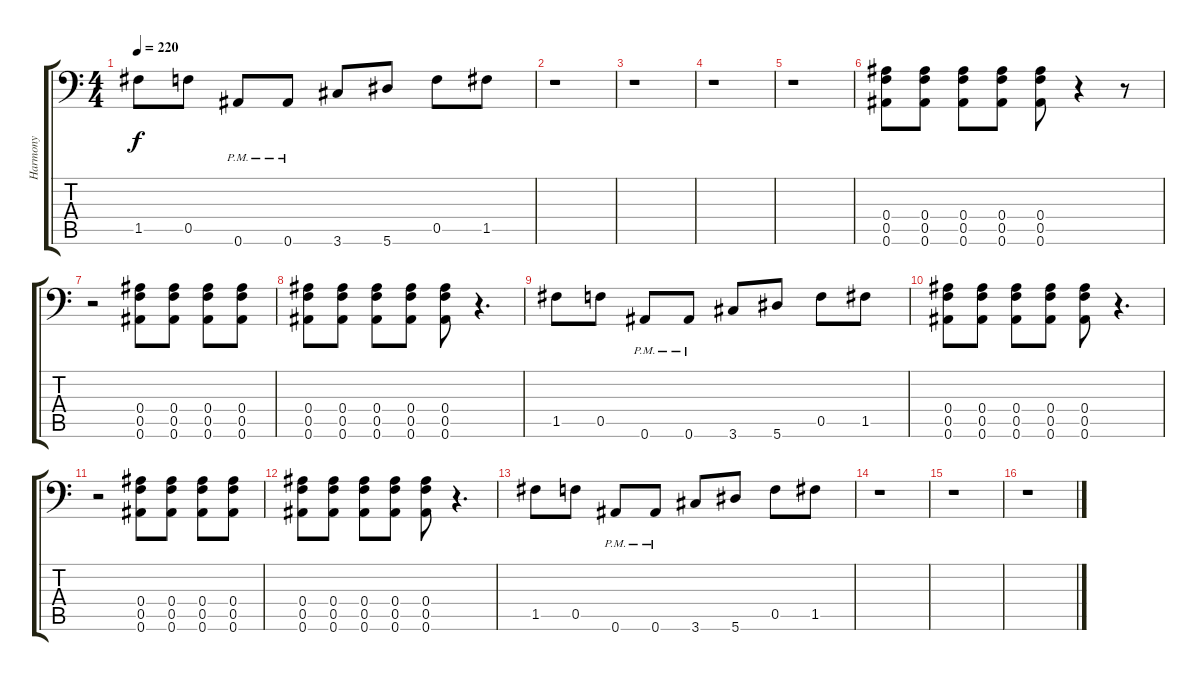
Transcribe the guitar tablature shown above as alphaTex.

\track ("Harmony" "Harmony") {instrument distortionguitar}
\staff {score tabs}
\tuning (C4 G3 Eb3 Bb2 F2 Bb1) {hide}
\ts (4 4)
\tempo 220
\clef f4
\ks c
1.5.8{dy f} 0.5.8 0.6{pm}.8 0.6{pm}.8 3.6.8 5.6.8 0.5.8 1.5.8 |
r.1 |
r.1 |
r.1 |
r.1 |
(0.4 0.5 0.6).8 (0.4 0.5 0.6).8 (0.4 0.5 0.6).8 (0.4 0.5 0.6).8 (0.4 0.5 0.6).8 r.4 r.8 |
r.2 (0.4 0.5 0.6).8 (0.4 0.5 0.6).8 (0.4 0.5 0.6).8 (0.4 0.5 0.6).8 |
(0.4 0.5 0.6).8 (0.4 0.5 0.6).8 (0.4 0.5 0.6).8 (0.4 0.5 0.6).8 (0.4 0.5 0.6).8 r.4{d} |
1.5.8 0.5.8 0.6{pm}.8 0.6{pm}.8 3.6.8 5.6.8 0.5.8 1.5.8 |
(0.4 0.5 0.6).8 (0.4 0.5 0.6).8 (0.4 0.5 0.6).8 (0.4 0.5 0.6).8 (0.4 0.5 0.6).8 r.4{d} |
r.2 (0.4 0.5 0.6).8 (0.4 0.5 0.6).8 (0.4 0.5 0.6).8 (0.4 0.5 0.6).8 |
(0.4 0.5 0.6).8 (0.4 0.5 0.6).8 (0.4 0.5 0.6).8 (0.4 0.5 0.6).8 (0.4 0.5 0.6).8 r.4{d} |
1.5.8 0.5.8 0.6{pm}.8 0.6{pm}.8 3.6.8 5.6.8 0.5.8 1.5.8 |
r.1 |
r.1 |
r.1
